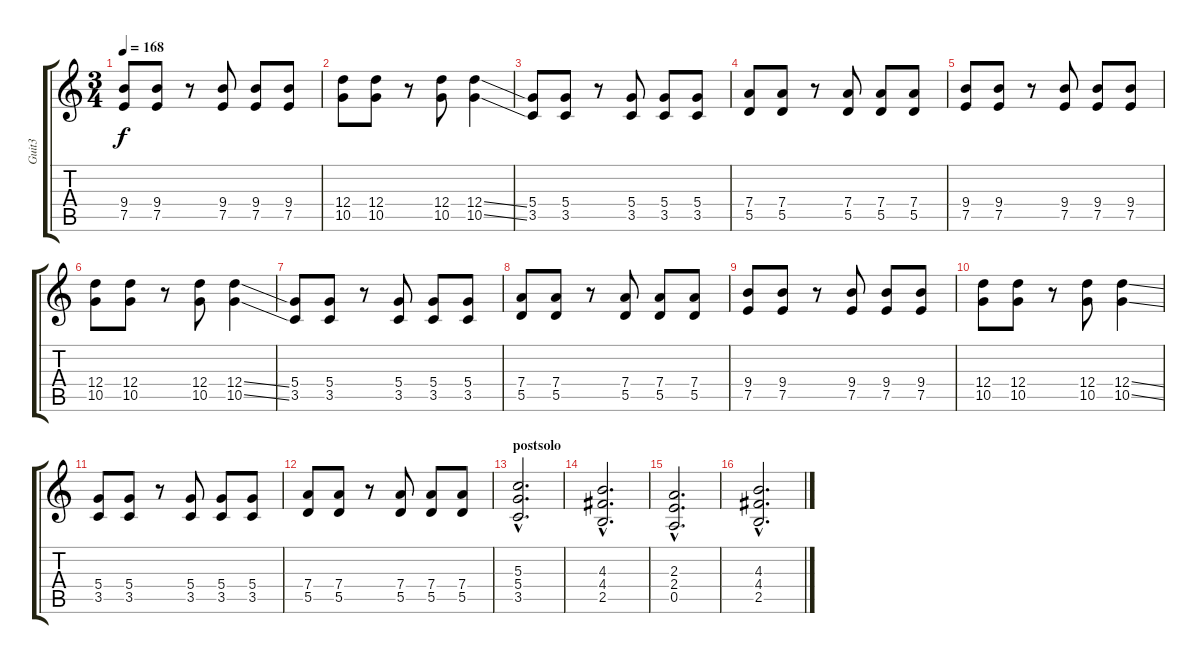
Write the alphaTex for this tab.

\track ("Guit3" "Guit3") {instrument overdrivenguitar}
\staff {score tabs}
\tuning (E4 B3 G3 D3 A2 E2) {hide}
\ts (3 4)
\tempo 168
\clef g2
\ks c
(9.4 7.5).8{dy f volume 11 instrument overdrivenguitar} (9.4 7.5).8 r.8 (9.4 7.5).8 (9.4 7.5).8 (9.4 7.5).8 |
(12.4 10.5).8 (12.4 10.5).8 r.8 (12.4 10.5).8 (12.4{ss} 10.5{ss}).4 |
(5.4 3.5).8 (5.4 3.5).8 r.8 (5.4 3.5).8 (5.4 3.5).8 (5.4 3.5).8 |
(7.4 5.5).8 (7.4 5.5).8 r.8 (7.4 5.5).8 (7.4 5.5).8 (7.4 5.5).8 |
(9.4 7.5).8{volume 11 instrument overdrivenguitar} (9.4 7.5).8 r.8 (9.4 7.5).8 (9.4 7.5).8 (9.4 7.5).8 |
(12.4 10.5).8 (12.4 10.5).8 r.8 (12.4 10.5).8 (12.4{ss} 10.5{ss}).4 |
(5.4 3.5).8 (5.4 3.5).8 r.8 (5.4 3.5).8 (5.4 3.5).8 (5.4 3.5).8 |
(7.4 5.5).8 (7.4 5.5).8 r.8 (7.4 5.5).8 (7.4 5.5).8 (7.4 5.5).8 |
(9.4 7.5).8{volume 11 instrument overdrivenguitar} (9.4 7.5).8 r.8 (9.4 7.5).8 (9.4 7.5).8 (9.4 7.5).8 |
(12.4 10.5).8 (12.4 10.5).8 r.8 (12.4 10.5).8 (12.4{ss} 10.5{ss}).4 |
(5.4 3.5).8 (5.4 3.5).8 r.8 (5.4 3.5).8 (5.4 3.5).8 (5.4 3.5).8 |
(7.4 5.5).8 (7.4 5.5).8 r.8 (7.4 5.5).8 (7.4 5.5).8 (7.4 5.5).8 |
\section ("" "postsolo")
(5.3{hac} 5.4{hac} 3.5{hac}).2{d} |
(4.3{hac} 4.4{hac} 2.5{hac}).2{d} |
(2.3{hac} 2.4{hac} 0.5{hac}).2{d} |
(4.3{hac} 4.4{hac} 2.5{hac}).2{d}
